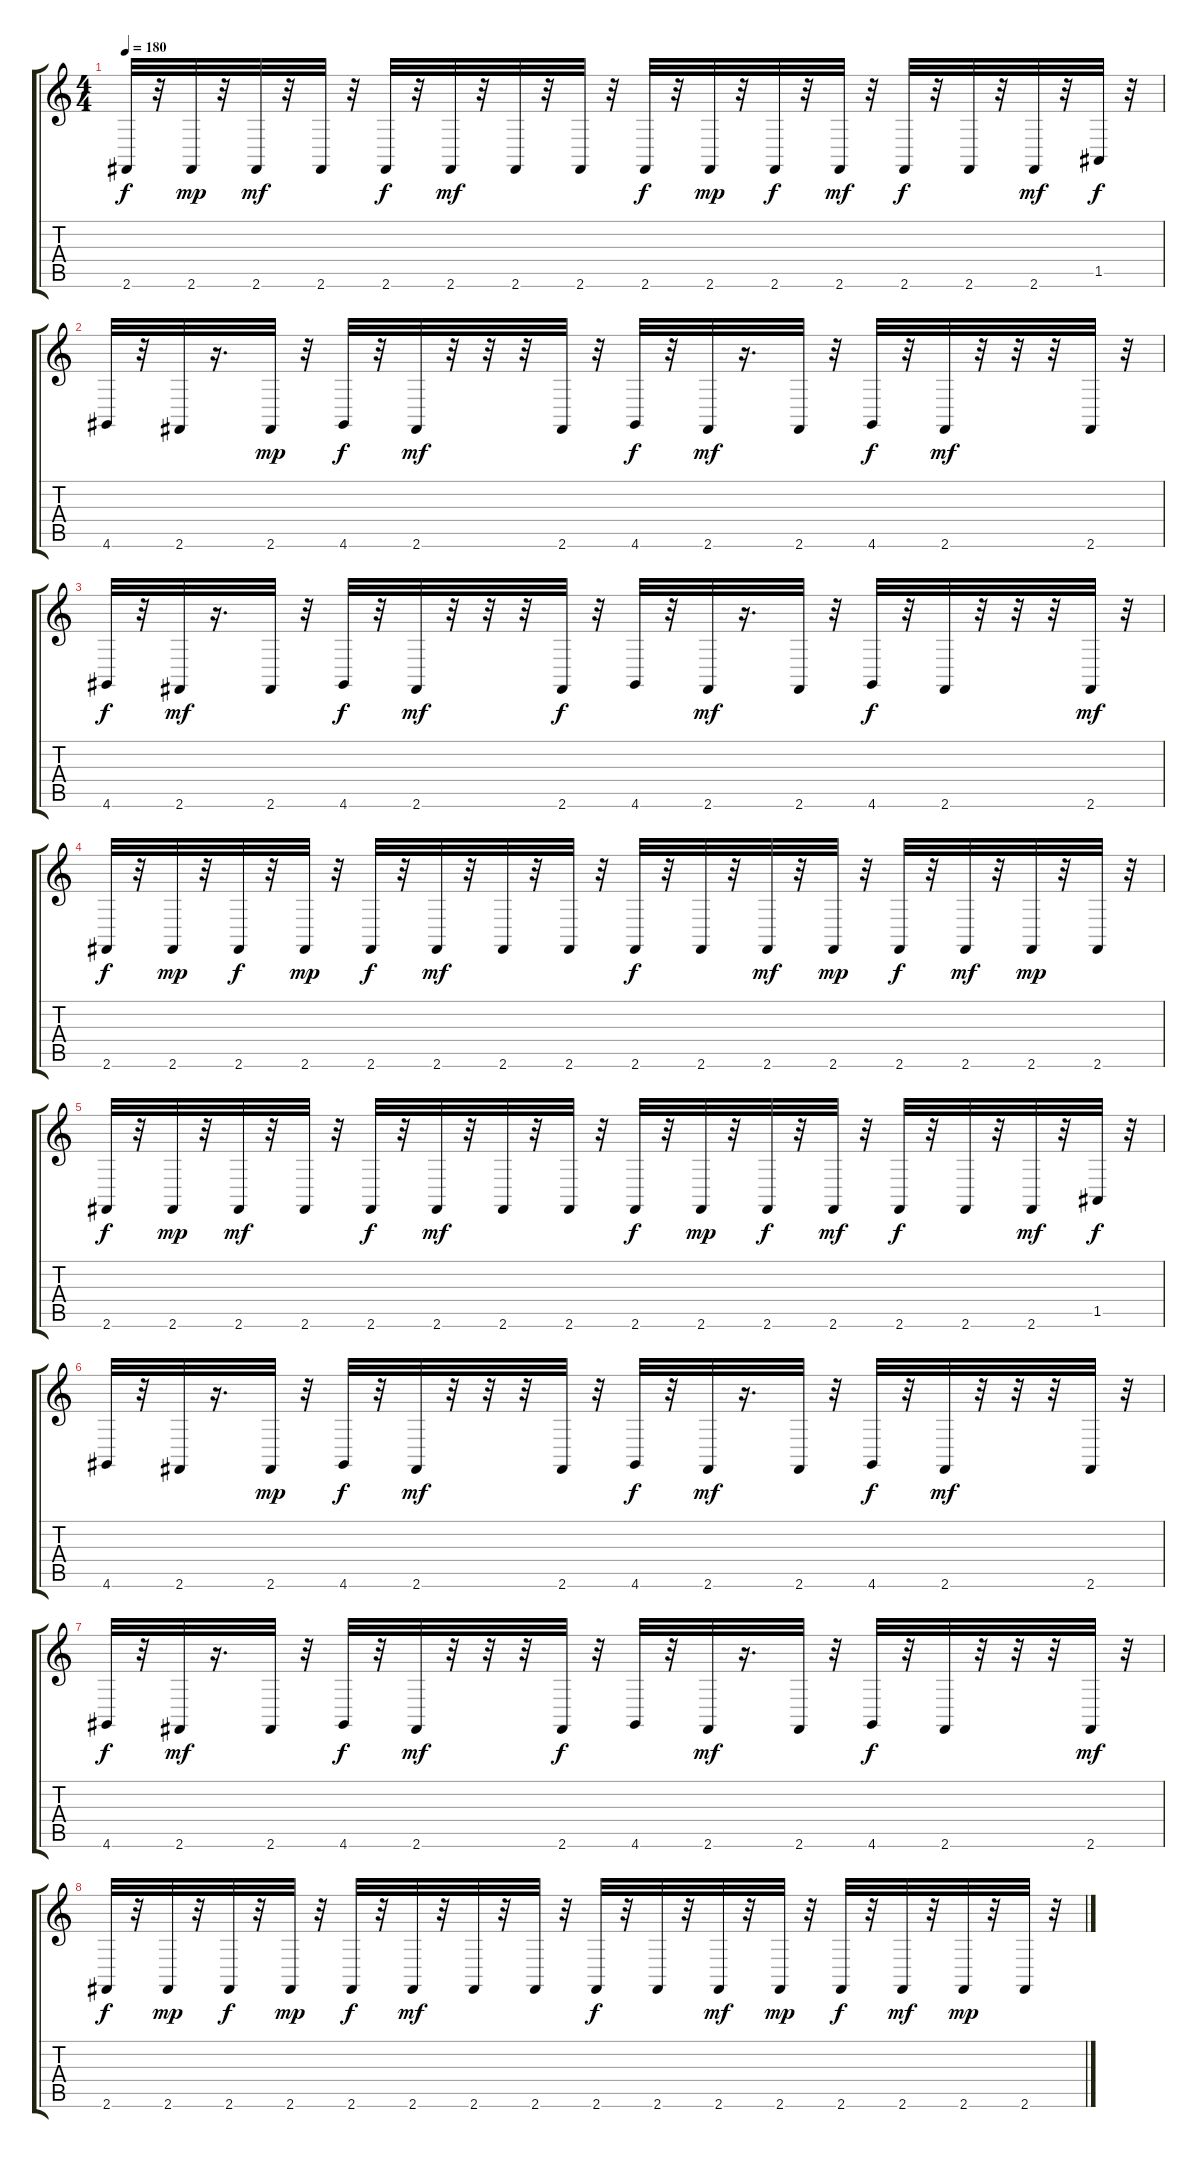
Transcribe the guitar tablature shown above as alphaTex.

\track "" {instrument acousticgrandpiano}
\staff {score tabs}
\tuning (E4 B3 G3 D3 A2 E2) {hide}
\ts (4 4)
\tempo 180
\clef g2
\ks c
2.6.32{dy f} r.32 2.6.32{dy mp} r.32 2.6.32{dy mf} r.32 2.6.32 r.32 2.6.32{dy f} r.32 2.6.32{dy mf} r.32 2.6.32 r.32 2.6.32 r.32 2.6.32{dy f} r.32 2.6.32{dy mp} r.32 2.6.32{dy f} r.32 2.6.32{dy mf} r.32 2.6.32{dy f} r.32 2.6.32 r.32 2.6.32{dy mf} r.32 1.5.32{dy f} r.32 |
4.6.32 r.32 2.6.32 r.16{d} 2.6.32{dy mp} r.32 4.6.32{dy f} r.32 2.6.32{dy mf} r.32 r.32 r.32 2.6.32 r.32 4.6.32{dy f} r.32 2.6.32{dy mf} r.16{d} 2.6.32 r.32 4.6.32{dy f} r.32 2.6.32{dy mf} r.32 r.32 r.32 2.6.32 r.32 |
4.6.32{dy f} r.32 2.6.32{dy mf} r.16{d} 2.6.32 r.32 4.6.32{dy f} r.32 2.6.32{dy mf} r.32 r.32 r.32 2.6.32{dy f} r.32 4.6.32 r.32 2.6.32{dy mf} r.16{d} 2.6.32 r.32 4.6.32{dy f} r.32 2.6.32 r.32 r.32 r.32 2.6.32{dy mf} r.32 |
2.6.32{dy f} r.32 2.6.32{dy mp} r.32 2.6.32{dy f} r.32 2.6.32{dy mp} r.32 2.6.32{dy f} r.32 2.6.32{dy mf} r.32 2.6.32 r.32 2.6.32 r.32 2.6.32{dy f} r.32 2.6.32 r.32 2.6.32{dy mf} r.32 2.6.32{dy mp} r.32 2.6.32{dy f} r.32 2.6.32{dy mf} r.32 2.6.32{dy mp} r.32 2.6.32 r.32 |
2.6.32{dy f} r.32 2.6.32{dy mp} r.32 2.6.32{dy mf} r.32 2.6.32 r.32 2.6.32{dy f} r.32 2.6.32{dy mf} r.32 2.6.32 r.32 2.6.32 r.32 2.6.32{dy f} r.32 2.6.32{dy mp} r.32 2.6.32{dy f} r.32 2.6.32{dy mf} r.32 2.6.32{dy f} r.32 2.6.32 r.32 2.6.32{dy mf} r.32 1.5.32{dy f} r.32 |
4.6.32 r.32 2.6.32 r.16{d} 2.6.32{dy mp} r.32 4.6.32{dy f} r.32 2.6.32{dy mf} r.32 r.32 r.32 2.6.32 r.32 4.6.32{dy f} r.32 2.6.32{dy mf} r.16{d} 2.6.32 r.32 4.6.32{dy f} r.32 2.6.32{dy mf} r.32 r.32 r.32 2.6.32 r.32 |
4.6.32{dy f} r.32 2.6.32{dy mf} r.16{d} 2.6.32 r.32 4.6.32{dy f} r.32 2.6.32{dy mf} r.32 r.32 r.32 2.6.32{dy f} r.32 4.6.32 r.32 2.6.32{dy mf} r.16{d} 2.6.32 r.32 4.6.32{dy f} r.32 2.6.32 r.32 r.32 r.32 2.6.32{dy mf} r.32 |
2.6.32{dy f} r.32 2.6.32{dy mp} r.32 2.6.32{dy f} r.32 2.6.32{dy mp} r.32 2.6.32{dy f} r.32 2.6.32{dy mf} r.32 2.6.32 r.32 2.6.32 r.32 2.6.32{dy f} r.32 2.6.32 r.32 2.6.32{dy mf} r.32 2.6.32{dy mp} r.32 2.6.32{dy f} r.32 2.6.32{dy mf} r.32 2.6.32{dy mp} r.32 2.6.32 r.32
